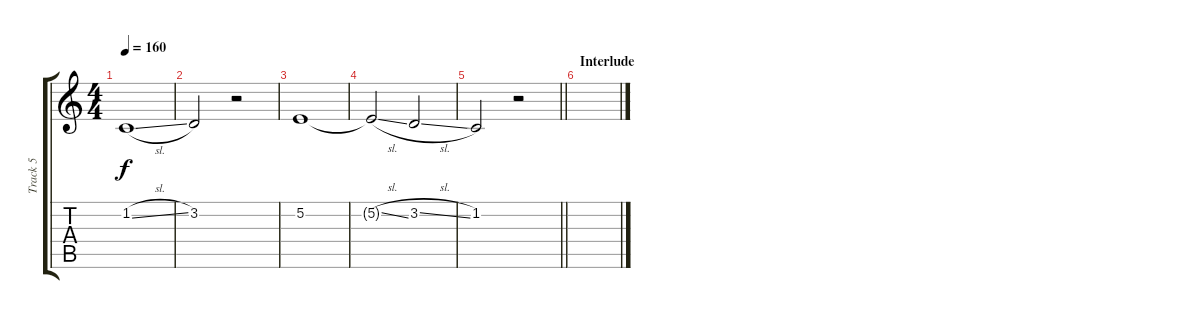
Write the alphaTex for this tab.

\track ("Track 5" "Track 5") {instrument lead6voice}
\staff {score tabs}
\tuning (E4 B3 G3 D3 A2 E2) {hide}
\ts (4 4)
\tempo 160
\clef g2
\ks c
1.2{sl}.1{dy f} |
3.2.2 r.2 |
5.2.1 |
5.2{sl t}.2 3.2{sl}.2 |
\barLineRight lightlight
1.2.2 r.2 |
\section ("" "Interlude")
